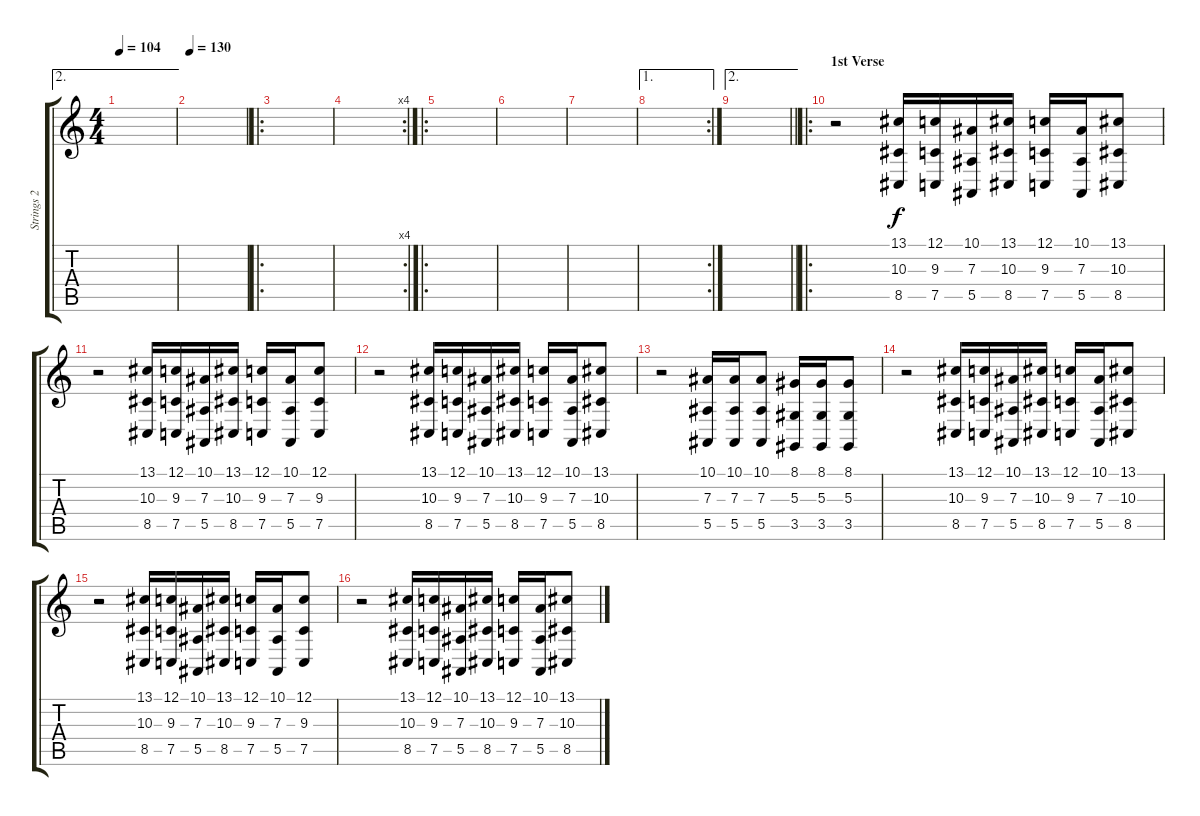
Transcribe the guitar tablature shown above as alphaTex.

\track ("Strings 2" "Strings 2") {instrument whistle}
\staff {score tabs}
\tuning (C4 G3 Eb3 Bb2 F2 C2) {hide}
\ae 2
\ts (4 4)
\tempo 104
\clef g2
\ks c
|
\tempo 130
|
\ro
|
\rc 4
|
\ro
|
|
|
\ae 1
\rc 2
|
\ae 2
\barLineRight lightlight
|
\ro
\section ("" "1st Verse")
r.2 (13.1 10.3 8.5).16 (12.1 9.3 7.5).16 (10.1 7.3 5.5).16 (13.1 10.3 8.5).16 (12.1 9.3 7.5).16 (10.1 7.3 5.5).16 (13.1 10.3 8.5).8 |
r.2 (13.1 10.3 8.5).16 (12.1 9.3 7.5).16 (10.1 7.3 5.5).16 (13.1 10.3 8.5).16 (12.1 9.3 7.5).16 (10.1 7.3 5.5).16 (12.1 9.3 7.5).8 |
r.2 (13.1 10.3 8.5).16 (12.1 9.3 7.5).16 (10.1 7.3 5.5).16 (13.1 10.3 8.5).16 (12.1 9.3 7.5).16 (10.1 7.3 5.5).16 (13.1 10.3 8.5).8 |
r.2 (10.1 7.3 5.5).16 (10.1 7.3 5.5).16 (10.1 7.3 5.5).8 (8.1 5.3 3.5).16 (8.1 5.3 3.5).16 (8.1 5.3 3.5).8 |
r.2 (13.1 10.3 8.5).16 (12.1 9.3 7.5).16 (10.1 7.3 5.5).16 (13.1 10.3 8.5).16 (12.1 9.3 7.5).16 (10.1 7.3 5.5).16 (13.1 10.3 8.5).8 |
r.2 (13.1 10.3 8.5).16 (12.1 9.3 7.5).16 (10.1 7.3 5.5).16 (13.1 10.3 8.5).16 (12.1 9.3 7.5).16 (10.1 7.3 5.5).16 (12.1 9.3 7.5).8 |
r.2 (13.1 10.3 8.5).16 (12.1 9.3 7.5).16 (10.1 7.3 5.5).16 (13.1 10.3 8.5).16 (12.1 9.3 7.5).16 (10.1 7.3 5.5).16 (13.1 10.3 8.5).8
